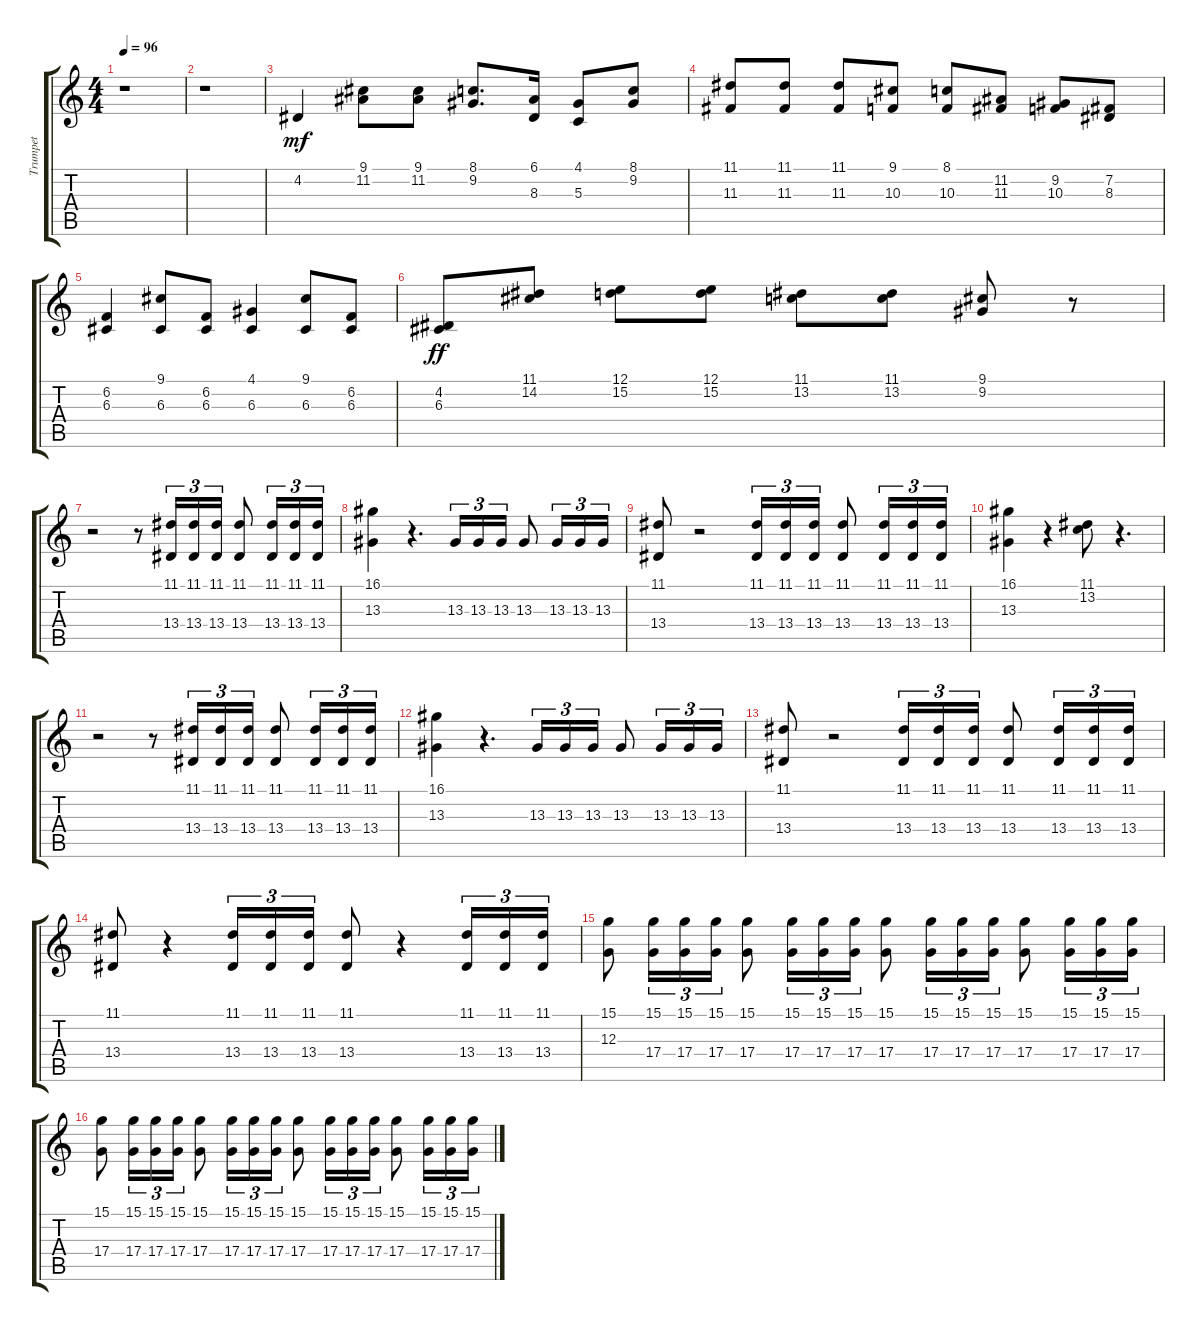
\track ("Trumpet" "Trumpet") {instrument trumpet}
\staff {score tabs}
\tuning (E4 B3 G3 D3 A2 E2) {hide}
\ts (4 4)
\tempo 96
\clef g2
\ks c
r.1{dy pp} |
r.1 |
4.2.4{dy mf} (9.1 11.2).8 (9.1 11.2).8 (8.1 9.2).8{d} (6.1 8.3).16 (4.1 5.3).8 (8.1 9.2).8 |
(11.1 11.3).8 (11.1 11.3).8 (11.1 11.3).8 (9.1 10.3).8 (8.1 10.3).8 (11.2 11.3).8 (9.2 10.3).8 (7.2 8.3).8 |
(6.2 6.3).4 (9.1 6.3).8 (6.2 6.3).8 (4.1 6.3).4 (9.1 6.3).8 (6.2 6.3).8 |
(4.2 6.3).8{dy ff} (11.1 14.2).8 (12.1 15.2).8 (12.1 15.2).8 (11.1 13.2).8 (11.1 13.2).8 (9.1 9.2).8 r.8 |
r.2 r.8 (11.1 13.4).16{tu (3 2)} (11.1 13.4).16{tu (3 2)} (11.1 13.4).16{tu (3 2)} (11.1 13.4).8 (11.1 13.4).16{tu (3 2)} (11.1 13.4).16{tu (3 2)} (11.1 13.4).16{tu (3 2)} |
(16.1 13.3).4 r.4{d} 13.3.16{tu (3 2)} 13.3.16{tu (3 2)} 13.3.16{tu (3 2)} 13.3.8 13.3.16{tu (3 2)} 13.3.16{tu (3 2)} 13.3.16{tu (3 2)} |
(11.1 13.4).8 r.2 (11.1 13.4).16{tu (3 2)} (11.1 13.4).16{tu (3 2)} (11.1 13.4).16{tu (3 2)} (11.1 13.4).8 (11.1 13.4).16{tu (3 2)} (11.1 13.4).16{tu (3 2)} (11.1 13.4).16{tu (3 2)} |
(16.1 13.3).4 r.4 (11.1 13.2).8 r.4{d} |
r.2 r.8 (11.1 13.4).16{tu (3 2)} (11.1 13.4).16{tu (3 2)} (11.1 13.4).16{tu (3 2)} (11.1 13.4).8 (11.1 13.4).16{tu (3 2)} (11.1 13.4).16{tu (3 2)} (11.1 13.4).16{tu (3 2)} |
(16.1 13.3).4 r.4{d} 13.3.16{tu (3 2)} 13.3.16{tu (3 2)} 13.3.16{tu (3 2)} 13.3.8 13.3.16{tu (3 2)} 13.3.16{tu (3 2)} 13.3.16{tu (3 2)} |
(11.1 13.4).8 r.2 (11.1 13.4).16{tu (3 2)} (11.1 13.4).16{tu (3 2)} (11.1 13.4).16{tu (3 2)} (11.1 13.4).8 (11.1 13.4).16{tu (3 2)} (11.1 13.4).16{tu (3 2)} (11.1 13.4).16{tu (3 2)} |
(11.1 13.4).8 r.4 (11.1 13.4).16{tu (3 2)} (11.1 13.4).16{tu (3 2)} (11.1 13.4).16{tu (3 2)} (11.1 13.4).8 r.4 (11.1 13.4).16{tu (3 2)} (11.1 13.4).16{tu (3 2)} (11.1 13.4).16{tu (3 2)} |
(15.1 12.3).8 (15.1 17.4).16{tu (3 2)} (15.1 17.4).16{tu (3 2)} (15.1 17.4).16{tu (3 2)} (15.1 17.4).8 (15.1 17.4).16{tu (3 2)} (15.1 17.4).16{tu (3 2)} (15.1 17.4).16{tu (3 2)} (15.1 17.4).8 (15.1 17.4).16{tu (3 2)} (15.1 17.4).16{tu (3 2)} (15.1 17.4).16{tu (3 2)} (15.1 17.4).8 (15.1 17.4).16{tu (3 2)} (15.1 17.4).16{tu (3 2)} (15.1 17.4).16{tu (3 2)} |
(15.1 17.4).8 (15.1 17.4).16{tu (3 2)} (15.1 17.4).16{tu (3 2)} (15.1 17.4).16{tu (3 2)} (15.1 17.4).8 (15.1 17.4).16{tu (3 2)} (15.1 17.4).16{tu (3 2)} (15.1 17.4).16{tu (3 2)} (15.1 17.4).8 (15.1 17.4).16{tu (3 2)} (15.1 17.4).16{tu (3 2)} (15.1 17.4).16{tu (3 2)} (15.1 17.4).8 (15.1 17.4).16{tu (3 2)} (15.1 17.4).16{tu (3 2)} (15.1 17.4).16{tu (3 2)}
